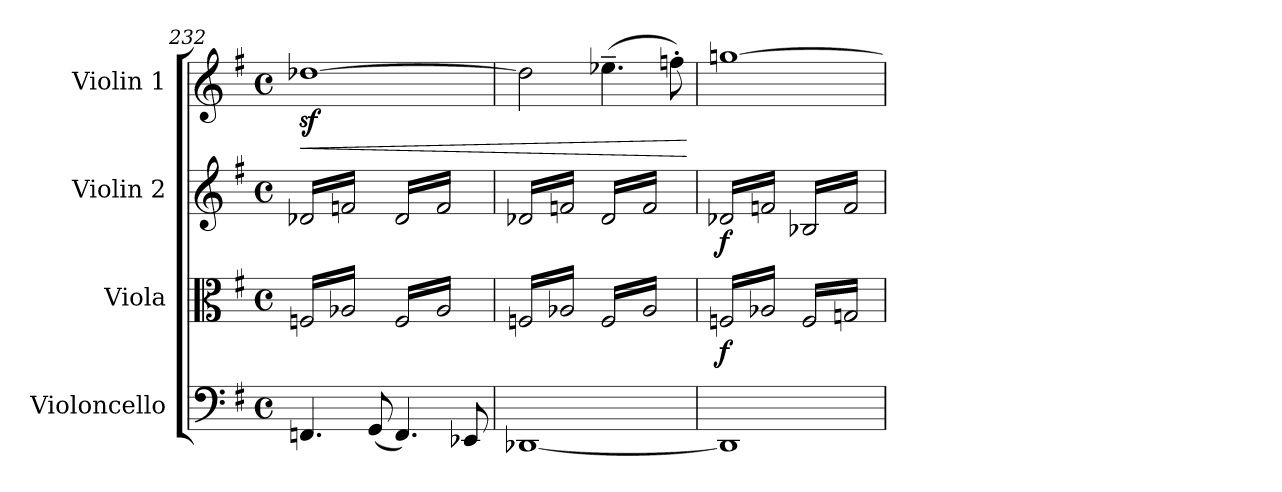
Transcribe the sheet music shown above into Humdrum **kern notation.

**kern	**dynam	**kern	**dynam	**kern	**dynam	**kern	**dynam
*part4	*part4	*part3	*part3	*part2	*part2	*part1	*part1
*staff4	*staff4	*staff3	*staff3	*staff2	*staff2	*staff1	*staff1
*I"Violoncello	*	*I"Viola	*	*I"Violin 2	*	*I"Violin 1	*
*I'Vc	*	*I'Vla	*	*I'Vln	*	*I'Vln	*
*clefF4	*	*clefC3	*	*clefG2	*	*clefG2	*
*k[f#]	*	*k[f#]	*	*k[f#]	*	*k[f#]	*
*M4/4	*	*M4/4	*	*M4/4	*	*M4/4	*
*met(c)	*	*met(c)	*	*met(c)	*	*met(c)	*
=232	=232	=232	=232	=232	=232	=232	=232
!	!	!	!	!	!	!	!LO:HP:b
*	*	*tremolo	*	*	*	*	*
*	*	*	*	*tremolo	*	*	*
4.FFn/	.	(16Fn/LL	.	(16d-X/LL	.	[1dd-Xz<	<
.	.	16A-X/	.	16fn/	.	.	.
.	.	16Fn/	.	16d-X/	.	.	.
.	.	16A-X/	.	16fn/	.	.	.
.	.	16Fn/	.	16d-X/	.	.	.
.	.	16A-X/	.	16fn/	.	.	.
(8GG/	.	16Fn/	.	16d-X/	.	.	.
.	.	16A-X/JJ	.	16fn/JJ	.	.	.
4.FF/)	.	16F/LL	.	16d-/LL	.	.	.
.	.	16A-/)	.	16f/)	.	.	.
.	.	16F/	.	16d-/	.	.	.
.	.	16A-/)	.	16f/)	.	.	.
.	.	16F/	.	16d-/	.	.	.
.	.	16A-/)	.	16f/)	.	.	.
8EE-X/	.	16F/	.	16d-/	.	.	.
.	.	16A-/)JJ	.	16f/)JJ	.	.	.
=233	=233	=233	=233	=233	=233	=233	=233
!	!LO:DY:b	!	!	!	!	!	!
[1DD-X	other-dynamics	(16Fn/LL	.	(16d-X/LL	.	2dd-\]	.
.	.	16A-X/	.	16fn/	.	.	.
.	.	16Fn/	.	16d-X/	.	.	.
.	.	16A-X/	.	16fn/	.	.	.
.	.	16Fn/	.	16d-X/	.	.	.
.	.	16A-X/	.	16fn/	.	.	.
.	.	16Fn/	.	16d-X/	.	.	.
.	.	16A-X/JJ	.	16fn/JJ	.	.	.
.	.	16F/LL	.	16d-/LL	.	(4.ee-X~\	.
.	.	16A-/)	.	16f/)	.	.	.
.	.	16F/	.	16d-/	.	.	.
.	.	16A-/)	.	16f/)	.	.	.
.	.	16F/	.	16d-/	.	.	.
.	.	16A-/)	.	16f/)	.	.	.
.	.	16F/	.	16d-/	.	8ffn'\)	.
.	.	16A-/)JJ	.	16f/)JJ	.	.	.
.	.	.	.	.	.	.	[
=234	=234	=234	=234	=234	=234	=234	=234
!	!	!	!LO:DY:b	!	!LO:DY:b	!	!LO:DY:b
1DD-]	.	(16Fn/LL	f	(16d-X/LL	f	[1ggn	other-dynamics
.	.	16A-X/)	.	16fn/)	.	.	.
.	.	16Fn/	.	16d-X/	.	.	.
.	.	16A-X/)	.	16fn/)	.	.	.
.	.	16Fn/	.	16d-X/	.	.	.
.	.	16A-X/)	.	16fn/)	.	.	.
.	.	16Fn/	.	16d-X/	.	.	.
.	.	16A-X/)JJ	.	16fn/)JJ	.	.	.
.	.	(16F/LL	.	(16B-X/LL	.	.	.
.	.	16Gn/)	.	16f/)	.	.	.
.	.	16F/	.	16B-X/	.	.	.
.	.	16Gn/)	.	16f/)	.	.	.
.	.	16F/	.	16B-X/	.	.	.
.	.	16Gn/)	.	16f/)	.	.	.
.	.	16F/	.	16B-X/	.	.	.
.	.	16Gn/)JJ	.	16f/)JJ	.	.	.
*	*	*	*	*Xtremolo	*	*	*
*	*	*Xtremolo	*	*	*	*	*
.	.	.	.	.	.	.	.
.	.	.	.	.	.	.	.
.	.	.	.	.	.	.	.
.	.	.	.	.	.	.	.
=	=	=	=	=	=	=	=
*-	*-	*-	*-	*-	*-	*-	*-
